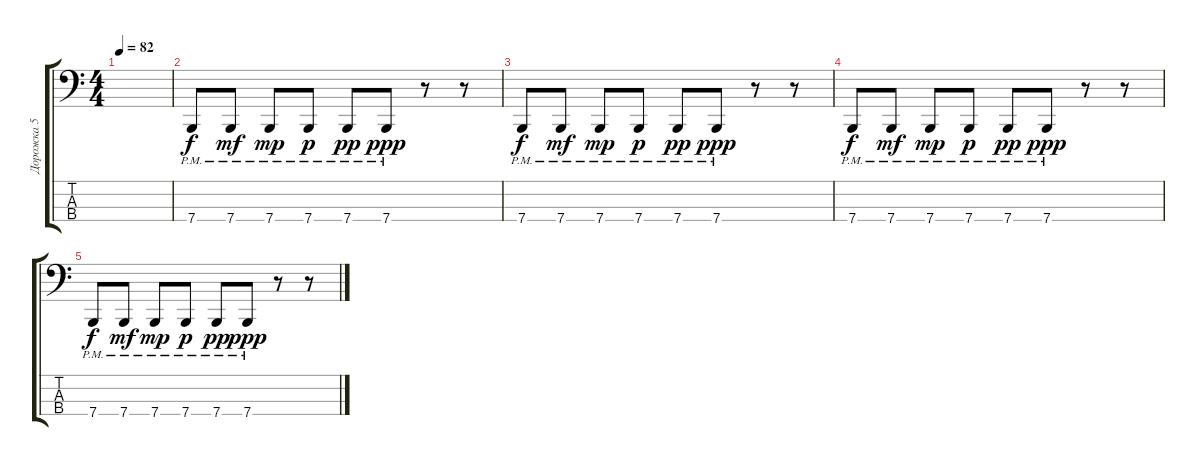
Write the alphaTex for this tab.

\track ("Дорожка 5" "Дорожка 5") {instrument synthbrass1}
\staff {score tabs}
\tuning (G2 D2 A1 E1) {hide}
\ts (4 4)
\tempo 82
\clef f4
\ks c
|
7.4{pm}.8{dy f} 7.4{pm}.8{dy mf} 7.4{pm}.8{dy mp} 7.4{pm}.8{dy p} 7.4{pm}.8{dy pp} 7.4{pm}.8{dy ppp} r.8 r.8 |
7.4{pm}.8{dy f} 7.4{pm}.8{dy mf} 7.4{pm}.8{dy mp} 7.4{pm}.8{dy p} 7.4{pm}.8{dy pp} 7.4{pm}.8{dy ppp} r.8 r.8 |
7.4{pm}.8{dy f} 7.4{pm}.8{dy mf} 7.4{pm}.8{dy mp} 7.4{pm}.8{dy p} 7.4{pm}.8{dy pp} 7.4{pm}.8{dy ppp} r.8 r.8 |
7.4{pm}.8{dy f} 7.4{pm}.8{dy mf} 7.4{pm}.8{dy mp} 7.4{pm}.8{dy p} 7.4{pm}.8{dy pp} 7.4{pm}.8{dy ppp} r.8 r.8
